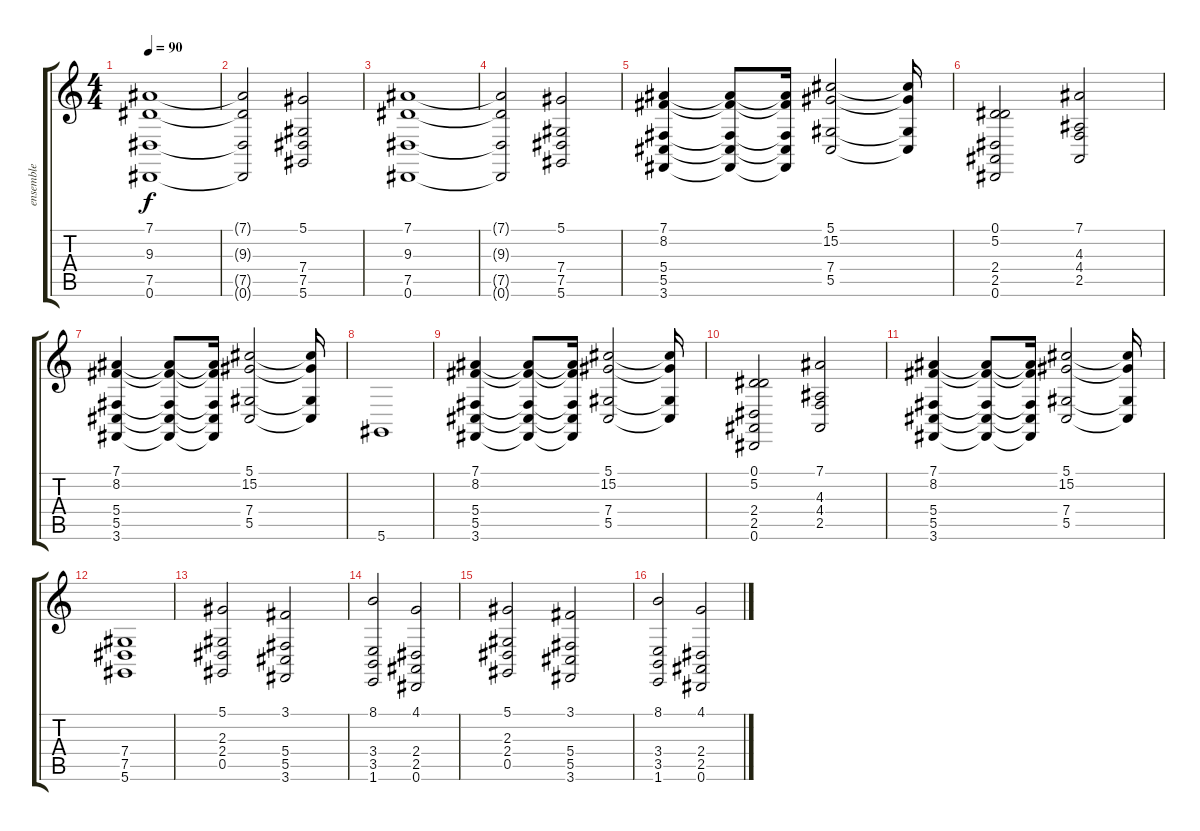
\track ("ensemble" "ensemble") {instrument stringensemble1}
\staff {score tabs}
\tuning (Eb4 Bb3 Gb3 Db3 Ab2 Eb2) {hide}
\ts (4 4)
\tempo 90
\clef g2
\ks c
(7.1 9.3 7.5 0.6).1{dy f instrument stringensemble1} |
(7.1{t} 9.3{t} 7.5{t} 0.6{t}).2 (5.1 7.4 7.5 5.6).2 |
(7.1 9.3 7.5 0.6).1 |
(7.1{t} 9.3{t} 7.5{t} 0.6{t}).2 (5.1 7.4 7.5 5.6).2 |
(7.1 8.2 5.4 5.5 3.6).4 (7.1{t} 8.2{t} 5.4{t} 5.5{t} 3.6{t}).8 (7.1{t} 8.2{t} 5.4{t} 5.5{t} 3.6{t}).16 (5.1 15.2 7.4 5.5).2 (5.1{t} 15.2{t} 7.4{t} 5.5{t}).16 |
(0.1 5.2 2.4 2.5 0.6).2 (7.1 4.3 4.4 2.5).2 |
(7.1 8.2 5.4 5.5 3.6).4 (7.1{t} 8.2{t} 5.4{t} 5.5{t} 3.6{t}).8 (7.1{t} 8.2{t} 5.4{t} 5.5{t} 3.6{t}).16 (5.1 15.2 7.4 5.5).2 (5.1{t} 15.2{t} 7.4{t} 5.5{t}).16 |
5.6.1 |
(7.1 8.2 5.4 5.5 3.6).4 (7.1{t} 8.2{t} 5.4{t} 5.5{t} 3.6{t}).8 (7.1{t} 8.2{t} 5.4{t} 5.5{t} 3.6{t}).16 (5.1 15.2 7.4 5.5).2 (5.1{t} 15.2{t} 7.4{t} 5.5{t}).16 |
(0.1 5.2 2.4 2.5 0.6).2 (7.1 4.3 4.4 2.5).2 |
(7.1 8.2 5.4 5.5 3.6).4 (7.1{t} 8.2{t} 5.4{t} 5.5{t} 3.6{t}).8 (7.1{t} 8.2{t} 5.4{t} 5.5{t} 3.6{t}).16 (5.1 15.2 7.4 5.5).2 (5.1{t} 15.2{t} 7.4{t} 5.5{t}).16 |
(7.4 7.5 5.6).1 |
(5.1 2.3 2.4 0.5).2 (3.1 5.4 5.5 3.6).2 |
(8.1 3.4 3.5 1.6).2 (4.1 2.4 2.5 0.6).2 |
(5.1 2.3 2.4 0.5).2 (3.1 5.4 5.5 3.6).2 |
(8.1 3.4 3.5 1.6).2 (4.1 2.4 2.5 0.6).2
